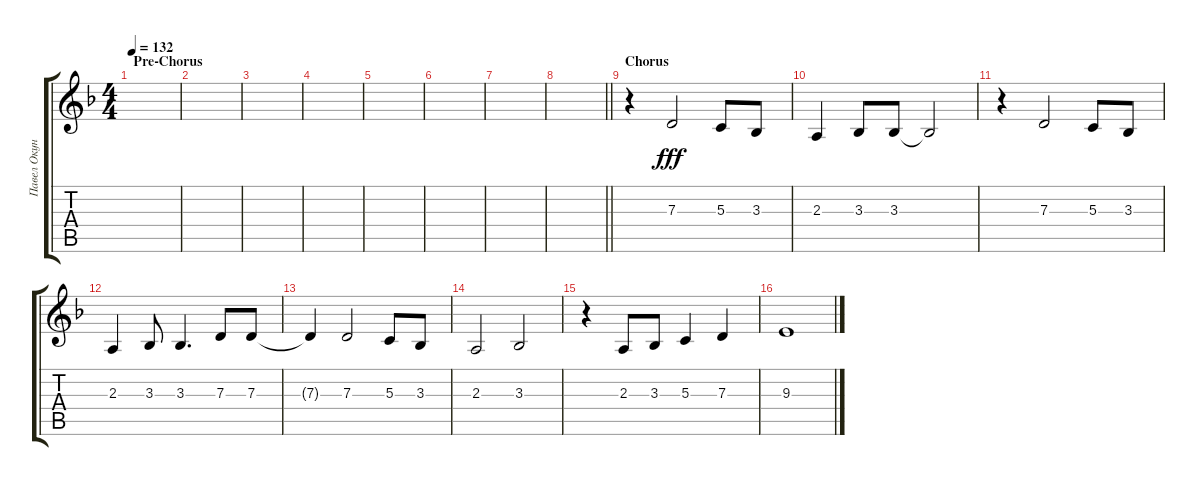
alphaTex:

\track ("Павел Окунев" "Павел Окун") {instrument altosax}
\staff {score tabs}
\tuning (E4 B3 G3 D3 A2 E2) {hide}
\ts (4 4)
\section ("" "Pre-Chorus")
\tempo 132
\clef g2
\ks f
|
|
|
|
|
|
|
\barLineRight lightlight
|
\section ("" "Chorus")
r.4 7.3.2{dy fff} 5.3.8 3.3.8 |
2.3.4 3.3.8 3.3.8 3.3{t}.2 |
r.4 7.3.2 5.3.8 3.3.8 |
2.3.4 3.3.8 3.3.4{d} 7.3.8 7.3.8 |
7.3{t}.4 7.3.2 5.3.8 3.3.8 |
2.3.2 3.3.2 |
r.4 2.3.8 3.3.8 5.3.4 7.3.4 |
9.3.1
